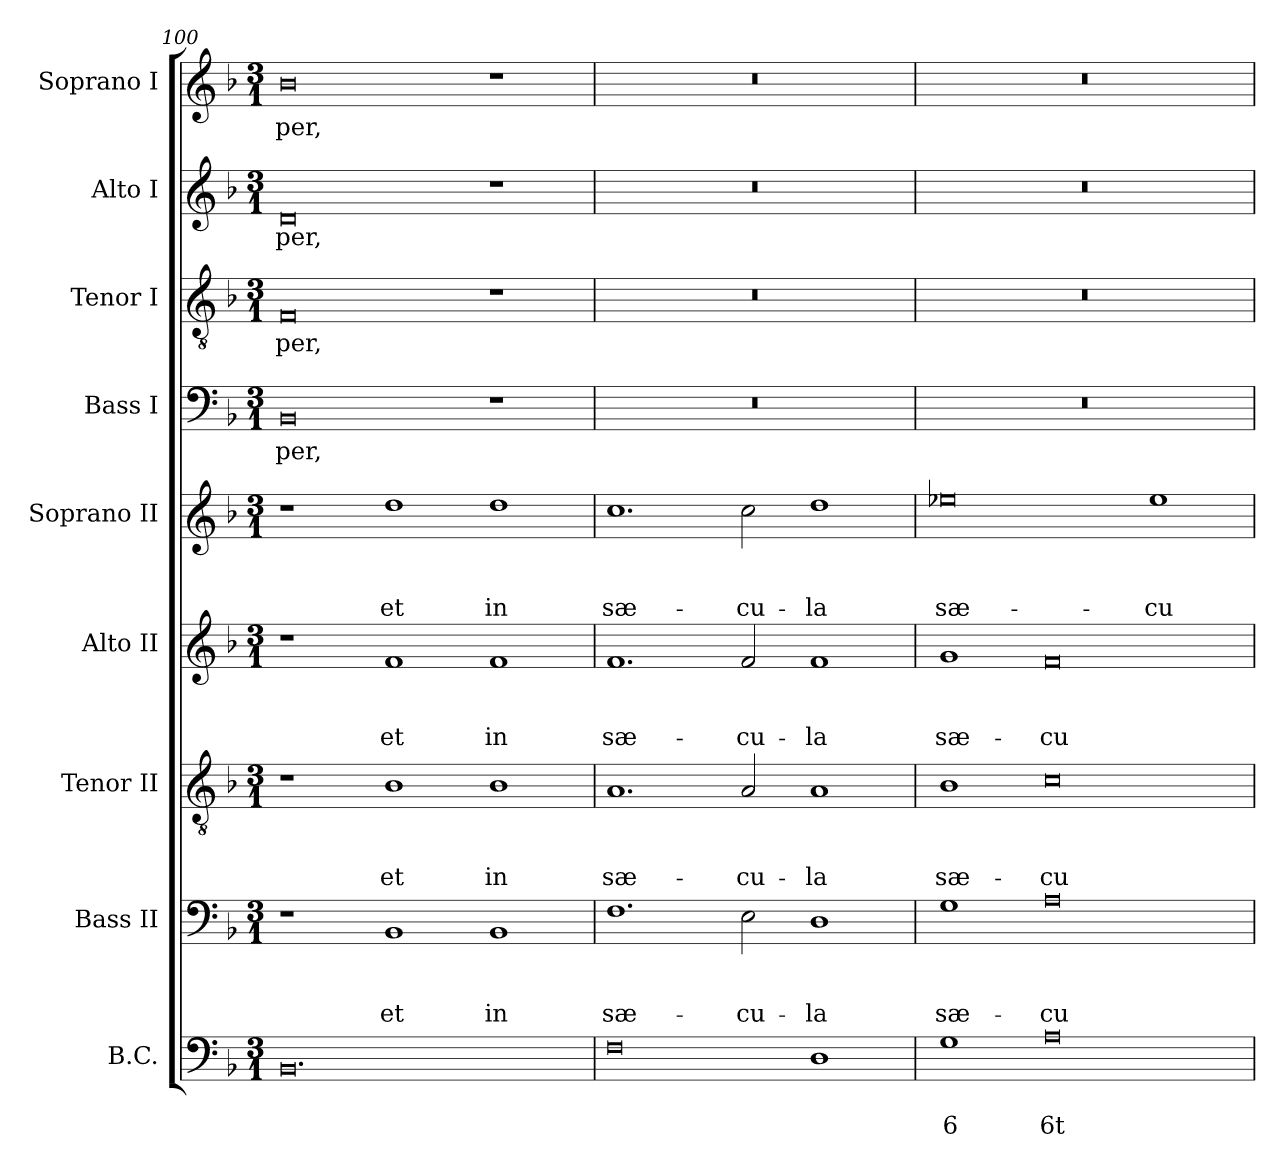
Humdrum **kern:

**kern	**text	**text	**kern	**text	**text	**text	**kern	**text	**text	**text	**kern	**text	**text	**text	**kern	**text	**text	**text	**kern	**text	**kern	**text	**kern	**text	**kern	**text
*part9	*part9	*part9	*part8	*part8	*part8	*part8	*part7	*part7	*part7	*part7	*part6	*part6	*part6	*part6	*part5	*part5	*part5	*part5	*part4	*part4	*part3	*part3	*part2	*part2	*part1	*part1
*staff9	*staff9	*staff9	*staff8	*staff8	*staff8	*staff8	*staff7	*staff7	*staff7	*staff7	*staff6	*staff6	*staff6	*staff6	*staff5	*staff5	*staff5	*staff5	*staff4	*staff4	*staff3	*staff3	*staff2	*staff2	*staff1	*staff1
*I"B.C.	*	*	*I"Bass II	*	*	*	*I"Tenor II	*	*	*	*I"Alto II	*	*	*	*I"Soprano II	*	*	*	*I"Bass I	*	*I"Tenor I	*	*I"Alto I	*	*I"Soprano I	*
*I'BC	*	*	*I'B 2	*	*	*	*I'T 2	*	*	*	*I'A 2	*	*	*	*I'S 2	*	*	*	*I'B 1	*	*I'T 1	*	*I'A 1	*	*I'S 1	*
*clefF4	*	*	*clefF4	*	*	*	*clefGv2	*	*	*	*clefG2	*	*	*	*clefG2	*	*	*	*clefF4	*	*clefGv2	*	*clefG2	*	*clefG2	*
*k[b-]	*	*	*k[b-]	*	*	*	*k[b-]	*	*	*	*k[b-]	*	*	*	*k[b-]	*	*	*	*k[b-]	*	*k[b-]	*	*k[b-]	*	*k[b-]	*
*F:	*	*	*F:	*	*	*	*F:	*	*	*	*F:	*	*	*	*F:	*	*	*	*F:	*	*F:	*	*F:	*	*F:	*
*M3/1	*	*	*M3/1	*	*	*	*M3/1	*	*	*	*M3/1	*	*	*	*M3/1	*	*	*	*M3/1	*	*M3/1	*	*M3/1	*	*M3/1	*
=100	=100	=100	=100	=100	=100	=100	=100	=100	=100	=100	=100	=100	=100	=100	=100	=100	=100	=100	=100	=100	=100	=100	=100	=100	=100	=100
!	!	!	!	!	!	!	!	!	!	!	!	!	!	!	!	!	!	!	!	!LO:LY:b	!	!LO:LY:b	!	!LO:LY:b	!	!LO:LY:b
0.BB-	.	.	1r	.	.	.	1r	.	.	.	1r	.	.	.	1r	.	.	.	0BB-	-per,	0F	-per,	0d	-per,	0b-	-per,
!	!	!	!	!	!	!LO:LY:b	!	!	!	!LO:LY:b	!	!	!	!LO:LY:b	!	!	!	!LO:LY:b	!	!	!	!	!	!	!	!
.	.	.	1BB-	.	.	et	1B-	.	.	et	1f	.	.	et	1dd	.	.	et	.	.	.	.	.	.	.	.
!	!	!	!	!	!	!LO:LY:b	!	!	!	!LO:LY:b	!	!	!	!LO:LY:b	!	!	!	!LO:LY:b	!	!	!	!	!	!	!	!
.	.	.	1BB-	.	.	in	1B-	.	.	in	1f	.	.	in	1dd	.	.	in	1r	.	1r	.	1r	.	1r	.
=101	=101	=101	=101	=101	=101	=101	=101	=101	=101	=101	=101	=101	=101	=101	=101	=101	=101	=101	=101	=101	=101	=101	=101	=101	=101	=101
!	!	!	!	!	!	!LO:LY:b	!	!	!	!LO:LY:b	!	!	!	!LO:LY:b	!	!	!	!LO:LY:b	!	!	!	!	!	!	!	!
0F	.	.	1.F	.	.	sæ-	1.A	.	.	sæ-	1.f	.	.	sæ-	1.cc	.	.	sæ-	0.r	.	0.r	.	0.r	.	0.r	.
!	!	!	!	!	!	!LO:LY:b	!	!	!	!LO:LY:b	!	!	!	!LO:LY:b	!	!	!	!LO:LY:b	!	!	!	!	!	!	!	!
.	.	.	2E\	.	.	-cu-	2A/	.	.	-cu-	2f/	.	.	-cu-	2cc\	.	.	-cu-	.	.	.	.	.	.	.	.
!	!	!	!	!	!	!LO:LY:b	!	!	!	!LO:LY:b	!	!	!	!LO:LY:b	!	!	!	!LO:LY:b	!	!	!	!	!	!	!	!
1D	.	.	1D	.	.	-la	1A	.	.	-la	1f	.	.	-la	1dd	.	.	-la	.	.	.	.	.	.	.	.
=102	=102	=102	=102	=102	=102	=102	=102	=102	=102	=102	=102	=102	=102	=102	=102	=102	=102	=102	=102	=102	=102	=102	=102	=102	=102	=102
!	!	!LO:LY:b	!	!	!	!LO:LY:b	!	!	!	!LO:LY:b	!	!	!	!LO:LY:b	!	!	!	!LO:LY:b	!	!	!	!	!	!	!	!
1G	.	6	1G	.	.	sæ-	1B-	.	.	sæ-	1g	.	.	sæ-	0ee-X	.	.	sæ-	0.r	.	0.r	.	0.r	.	0.r	.
!	!	!LO:LY:b	!	!	!	!LO:LY:b	!	!	!	!LO:LY:b	!	!	!	!LO:LY:b	!	!	!	!	!	!	!	!	!	!	!	!
0A	.	6t	0A	.	.	-cu-	0c	.	.	-cu-	0f	.	.	-cu-	.	.	.	.	.	.	.	.	.	.	.	.
!	!	!	!	!	!	!	!	!	!	!	!	!	!	!	!	!	!	!LO:LY:b	!	!	!	!	!	!	!	!
.	.	.	.	.	.	.	.	.	.	.	.	.	.	.	1ee-	.	.	-cu-	.	.	.	.	.	.	.	.
=	=	=	=	=	=	=	=	=	=	=	=	=	=	=	=	=	=	=	=	=	=	=	=	=	=	=
*-	*-	*-	*-	*-	*-	*-	*-	*-	*-	*-	*-	*-	*-	*-	*-	*-	*-	*-	*-	*-	*-	*-	*-	*-	*-	*-
